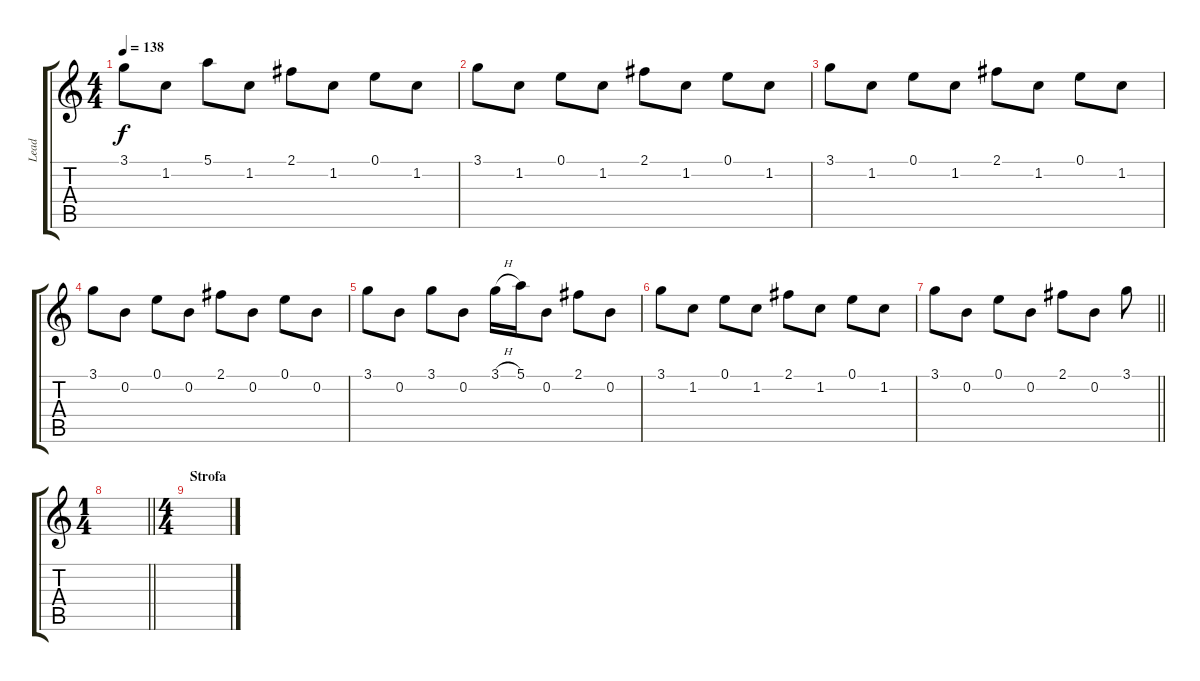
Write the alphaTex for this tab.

\track ("Lead" "Lead") {instrument distortionguitar}
\staff {score tabs}
\tuning (E4 B3 G3 D3 A2 E2) {hide}
\ts (4 4)
\tempo 138
\clef g2
\ks c
3.1.8{dy f} 1.2.8 5.1.8 1.2.8 2.1.8 1.2.8 0.1.8 1.2.8 |
3.1.8 1.2.8 0.1.8 1.2.8 2.1.8 1.2.8 0.1.8 1.2.8 |
3.1.8 1.2.8 0.1.8 1.2.8 2.1.8 1.2.8 0.1.8 1.2.8 |
3.1.8 0.2.8 0.1.8 0.2.8 2.1.8 0.2.8 0.1.8 0.2.8 |
3.1.8 0.2.8 3.1.8 0.2.8 3.1{h}.16 5.1.16 0.2.8 2.1.8 0.2.8 |
3.1.8 1.2.8 0.1.8 1.2.8 2.1.8 1.2.8 0.1.8 1.2.8 |
\barLineRight lightlight
3.1.8 0.2.8 0.1.8 0.2.8 2.1.8 0.2.8 3.1.8 |
\ts (1 4)
\barLineRight lightlight
|
\ts (4 4)
\section ("" "Strofa")
